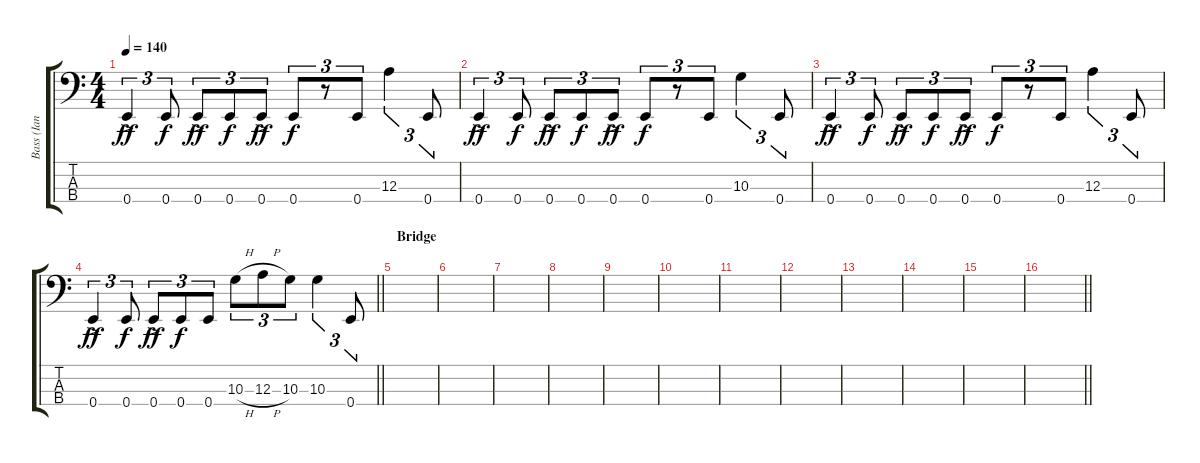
\track ("Bass (Ian Peres)" "Bass (Ian ") {instrument electricbassfinger}
\staff {score tabs}
\tuning (G2 D2 A1 E1) {hide}
\ts (4 4)
\tempo 140
\clef f4
\ks c
0.4{ac}.4{tu (3 2) dy ff} 0.4.8{tu (3 2) dy f} 0.4{ac}.8{tu (3 2) dy ff} 0.4.8{tu (3 2) dy f} 0.4{ac}.8{tu (3 2) dy ff} 0.4.8{tu (3 2) dy f} r.8{tu (3 2)} 0.4.8{tu (3 2)} 12.3.4{tu (3 2)} 0.4.8{tu (3 2)} |
0.4{ac}.4{tu (3 2) dy ff} 0.4.8{tu (3 2) dy f} 0.4{ac}.8{tu (3 2) dy ff} 0.4.8{tu (3 2) dy f} 0.4{ac}.8{tu (3 2) dy ff} 0.4.8{tu (3 2) dy f} r.8{tu (3 2)} 0.4.8{tu (3 2)} 10.3.4{tu (3 2)} 0.4.8{tu (3 2)} |
0.4{ac}.4{tu (3 2) dy ff} 0.4.8{tu (3 2) dy f} 0.4{ac}.8{tu (3 2) dy ff} 0.4.8{tu (3 2) dy f} 0.4{ac}.8{tu (3 2) dy ff} 0.4.8{tu (3 2) dy f} r.8{tu (3 2)} 0.4.8{tu (3 2)} 12.3.4{tu (3 2)} 0.4.8{tu (3 2)} |
\barLineRight lightlight
0.4{ac}.4{tu (3 2) dy ff} 0.4.8{tu (3 2) dy f} 0.4{ac}.8{tu (3 2) dy ff} 0.4.8{tu (3 2) dy f} 0.4.8{tu (3 2)} 10.3{h}.8{tu (3 2)} 12.3{h}.8{tu (3 2)} 10.3.8{tu (3 2)} 10.3.4{tu (3 2)} 0.4.8{tu (3 2)} |
\section ("" "Bridge")
|
|
|
|
|
|
|
|
|
|
|
\barLineRight lightlight
